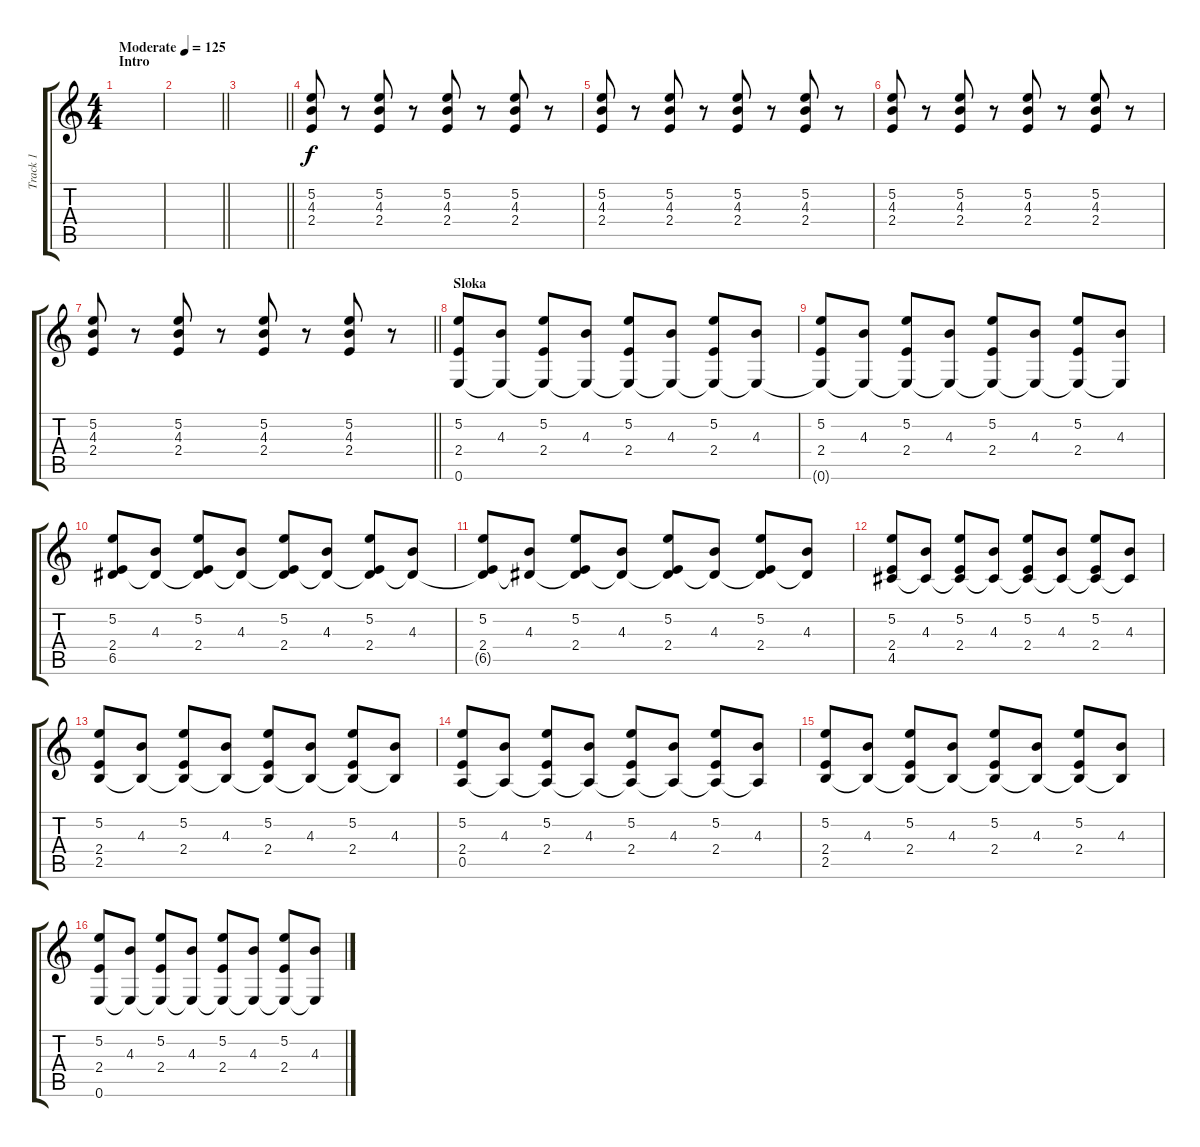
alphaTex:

\track ("Track 1" "Track 1") {instrument distortionguitar}
\staff {score tabs}
\tuning (E4 B3 G3 D3 A2 E2) {hide}
\ts (4 4)
\section ("" "Intro")
\tempo (125 "Moderate")
\clef g2
\ks c
|
\barLineRight lightlight
|
\barLineRight lightlight
|
(5.2 4.3 2.4).8{volume 7} r.8 (5.2 4.3 2.4).8 r.8 (5.2 4.3 2.4).8 r.8 (5.2 4.3 2.4).8 r.8 |
(5.2 4.3 2.4).8 r.8 (5.2 4.3 2.4).8 r.8 (5.2 4.3 2.4).8 r.8 (5.2 4.3 2.4).8 r.8 |
(5.2 4.3 2.4).8 r.8 (5.2 4.3 2.4).8 r.8 (5.2 4.3 2.4).8 r.8 (5.2 4.3 2.4).8 r.8 |
\barLineRight lightlight
(5.2 4.3 2.4).8 r.8 (5.2 4.3 2.4).8 r.8 (5.2 4.3 2.4).8 r.8 (5.2 4.3 2.4).8 r.8 |
\section ("" "Sloka")
(5.2 2.4 0.6).8 (4.3 0.6{t}).8 (5.2 2.4 0.6{t}).8 (4.3 0.6{t}).8 (5.2 2.4 0.6{t}).8 (4.3 0.6{t}).8 (5.2 2.4 0.6{t}).8 (4.3 0.6{t}).8 |
(5.2 2.4 0.6{t}).8 (4.3 0.6{t}).8 (5.2 2.4 0.6{t}).8 (4.3 0.6{t}).8 (5.2 2.4 0.6{t}).8 (4.3 0.6{t}).8 (5.2 2.4 0.6{t}).8 (4.3 0.6{t}).8 |
(5.2 2.4 6.5).8 (4.3 6.5{t}).8 (5.2 2.4 6.5{t}).8 (4.3 6.5{t}).8 (5.2 2.4 6.5{t}).8 (4.3 6.5{t}).8 (5.2 2.4 6.5{t}).8 (4.3 6.5{t}).8 |
(5.2 2.4 6.5{t}).8 (4.3 6.5{t}).8 (5.2 2.4 6.5{t}).8 (4.3 6.5{t}).8 (5.2 2.4 6.5{t}).8 (4.3 6.5{t}).8 (5.2 2.4 6.5{t}).8 (4.3 6.5{t}).8 |
(5.2 2.4 4.5).8 (4.3 4.5{t}).8 (5.2 2.4 4.5{t}).8 (4.3 4.5{t}).8 (5.2 2.4 4.5{t}).8 (4.3 4.5{t}).8 (5.2 2.4 4.5{t}).8 (4.3 4.5{t}).8 |
(5.2 2.4 2.5).8 (4.3 2.5{t}).8 (5.2 2.4 2.5{t}).8 (4.3 2.5{t}).8 (5.2 2.4 2.5{t}).8 (4.3 2.5{t}).8 (5.2 2.4 2.5{t}).8 (4.3 2.5{t}).8 |
(5.2 2.4 0.5).8 (4.3 0.5{t}).8 (5.2 2.4 0.5{t}).8 (4.3 0.5{t}).8 (5.2 2.4 0.5{t}).8 (4.3 0.5{t}).8 (5.2 2.4 0.5{t}).8 (4.3 0.5{t}).8 |
(5.2 2.4 2.5).8 (4.3 2.5{t}).8 (5.2 2.4 2.5{t}).8 (4.3 2.5{t}).8 (5.2 2.4 2.5{t}).8 (4.3 2.5{t}).8 (5.2 2.4 2.5{t}).8 (4.3 2.5{t}).8 |
(5.2 2.4 0.6).8 (4.3 0.6{t}).8 (5.2 2.4 0.6{t}).8 (4.3 0.6{t}).8 (5.2 2.4 0.6{t}).8 (4.3 0.6{t}).8 (5.2 2.4 0.6{t}).8 (4.3 0.6{t}).8
